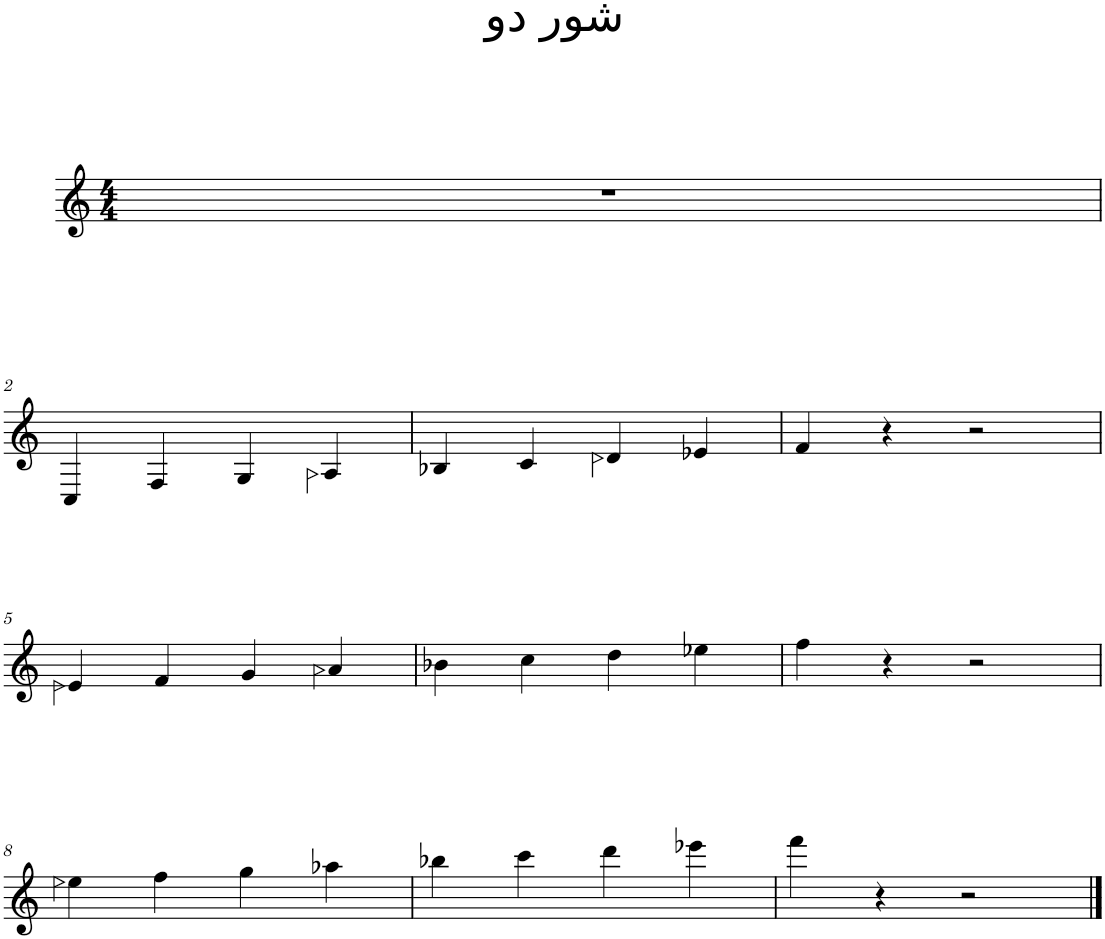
**kern
*part1
*staff1
*I"Oud
*I'O.
*clefG2
*Trd7c12
*k[]
*M4/4
=1
1r
!!LO:LB:g=z
=2
4C/
4F/
4G/
4An/
=3
4B-X/
4c/
4dn/
4e-X/
=4
4f/
4r
2r
!!LO:LB:g=z
=5
4en/
4f/
4g/
4an/
=6
4b-X\
4cc\
4dd\
4ee-X\
=7
4ff\
4r
2r
!!LO:LB:g=z
=8
4een\
4ff\
4gg\
4aa-X\
=9
4bb-X\
4ccc\
4ddd\
4eee-X\
=10
4fff\
4r
2r
==
*-
